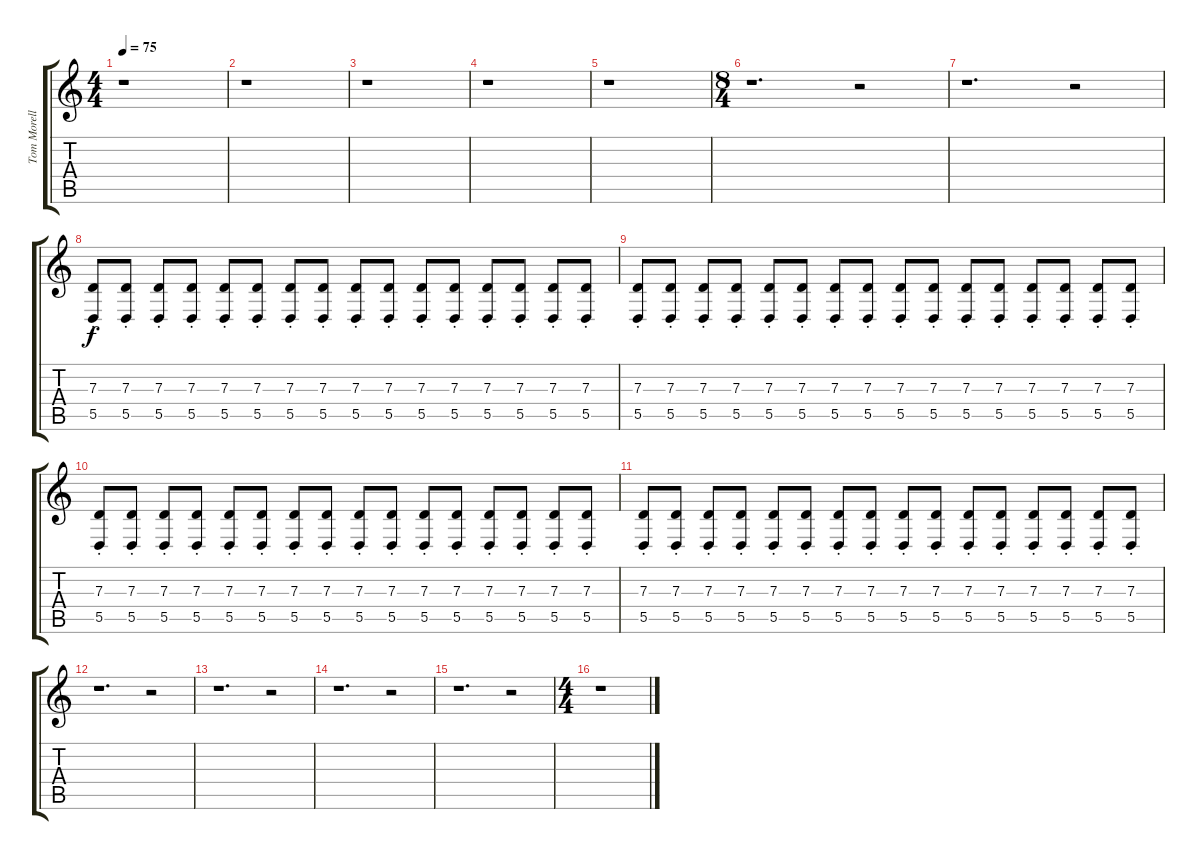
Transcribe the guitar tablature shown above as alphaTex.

\track ("Tom Morello" "Tom Morell") {instrument lead1square}
\staff {score tabs}
\tuning (E4 B3 G3 D3 A2 E2) {hide}
\ts (4 4)
\tempo 75
\clef g2
\ks c
r.1{dy f} |
r.1 |
r.1 |
r.1 |
r.1 |
\ts (8 4)
r.1{d} r.2 |
r.1{d} r.2 |
(7.3{st} 5.5{st}).8 (7.3{st} 5.5{st}).8 (7.3{st} 5.5{st}).8 (7.3{st} 5.5{st}).8 (7.3{st} 5.5{st}).8 (7.3{st} 5.5{st}).8 (7.3{st} 5.5{st}).8 (7.3{st} 5.5{st}).8 (7.3{st} 5.5{st}).8 (7.3{st} 5.5{st}).8 (7.3{st} 5.5{st}).8 (7.3{st} 5.5{st}).8 (7.3{st} 5.5{st}).8 (7.3{st} 5.5{st}).8 (7.3{st} 5.5{st}).8 (7.3 5.5{st}).8 |
(7.3{st} 5.5{st}).8 (7.3{st} 5.5{st}).8 (7.3{st} 5.5{st}).8 (7.3{st} 5.5{st}).8 (7.3{st} 5.5{st}).8 (7.3{st} 5.5{st}).8 (7.3{st} 5.5{st}).8 (7.3{st} 5.5{st}).8 (7.3{st} 5.5{st}).8 (7.3{st} 5.5{st}).8 (7.3{st} 5.5{st}).8 (7.3{st} 5.5{st}).8 (7.3{st} 5.5{st}).8 (7.3{st} 5.5{st}).8 (7.3{st} 5.5{st}).8 (7.3 5.5{st}).8 |
(7.3{st} 5.5{st}).8 (7.3{st} 5.5{st}).8 (7.3{st} 5.5{st}).8 (7.3{st} 5.5{st}).8 (7.3{st} 5.5{st}).8 (7.3{st} 5.5{st}).8 (7.3{st} 5.5{st}).8 (7.3{st} 5.5{st}).8 (7.3{st} 5.5{st}).8 (7.3{st} 5.5{st}).8 (7.3{st} 5.5{st}).8 (7.3{st} 5.5{st}).8 (7.3{st} 5.5{st}).8 (7.3{st} 5.5{st}).8 (7.3{st} 5.5{st}).8 (7.3 5.5{st}).8 |
(7.3{st} 5.5{st}).8 (7.3{st} 5.5{st}).8 (7.3{st} 5.5{st}).8 (7.3{st} 5.5{st}).8 (7.3{st} 5.5{st}).8 (7.3{st} 5.5{st}).8 (7.3{st} 5.5{st}).8 (7.3{st} 5.5{st}).8 (7.3{st} 5.5{st}).8 (7.3{st} 5.5{st}).8 (7.3{st} 5.5{st}).8 (7.3{st} 5.5{st}).8 (7.3{st} 5.5{st}).8 (7.3{st} 5.5{st}).8 (7.3{st} 5.5{st}).8 (7.3 5.5{st}).8 |
r.1{d} r.2 |
r.1{d} r.2 |
r.1{d} r.2 |
r.1{d} r.2 |
\ts (4 4)
r.1
